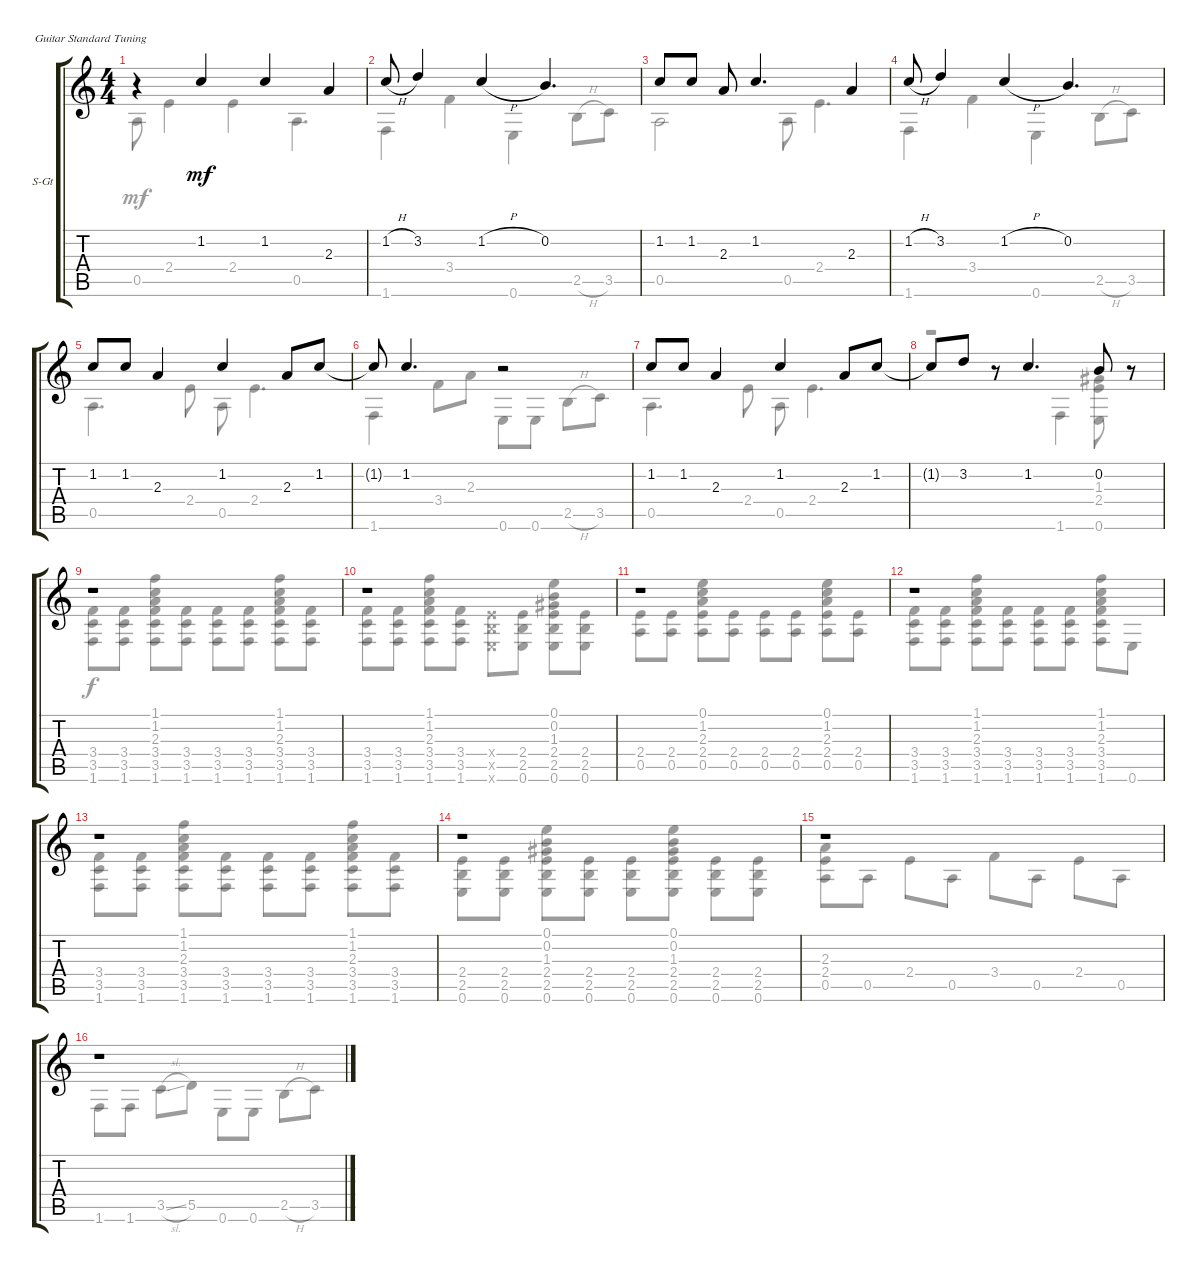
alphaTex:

\defaultSystemsLayout 4
\bracketExtendMode groupsimilarinstruments
\firstSystemTrackNameOrientation horizontal
\otherSystemsTrackNameOrientation horizontal
\track ("Steel Guitar" "S-Gt") {instrument acousticguitarsteel}
\staff {score tabs}
\tuning (E4 B3 G3 D3 A2 E2)
\voice
\ts (4 4)
\tempo (100 hide)
\clef g2
\ks c
r.4{dy mf} 1.2.4 1.2.4 2.3.4 |
1.2{h}.8 3.2.4 1.2{h}.4 0.2.4{d} |
1.2.8 1.2.8 2.3.8 1.2.4{d} 2.3.4 |
1.2{h}.8 3.2.4 1.2{h}.4 0.2.4{d} |
1.2.8 1.2.8 2.3.4 1.2.4 2.3.8 1.2.8 |
1.2{t}.8 1.2.4{d} r.2 |
1.2.8 1.2.8 2.3.4 1.2.4 2.3.8 1.2.8 |
1.2{t}.8 3.2.8 r.8 1.2.4{d} 0.2.8 r.8 |
r.1 |
r.1 |
r.1 |
r.1 |
r.1 |
r.1 |
r.1 |
r.1
\voice
\clef g2
\ottava regular
\simile none
\ks c
0.5.8{dy mf} 2.4.4 2.4.4 0.5.4{d} |
1.6.4 3.4.4 0.6.4 2.5{h}.8 3.5.8 |
0.5.2 0.5.8 2.4.4{d} |
1.6.4 3.4.4 0.6.4 2.5{h}.8 3.5.8 |
0.5.4{d} 2.4.8 0.5.8 2.4.4{d} |
1.6.4 3.4.8 2.3.8 0.6.8 0.6.8 2.5{h}.8 3.5.8 |
0.5.4{d} 2.4.8 0.5.8 2.4.4{d} |
r.2 1.6.4 (0.6 2.4 1.3).8 r.8 |
(1.6 3.5 3.4).8{dy f} (3.4 3.5 1.6).8 (1.6 3.5 3.4 2.3 1.2 1.1).8 (1.6 3.5 3.4).8 (3.4 3.5 1.6).8 (1.6 3.5 3.4).8 (1.6 3.5 3.4 1.1 1.2 2.3).8 (1.6 3.5 3.4).8 |
(1.6 3.5 3.4).8 (3.4 3.5 1.6).8 (1.6 3.5 3.4 2.3 1.2 1.1).8 (1.6 3.5 3.4).8 (2.4{x} 2.5{x} 0.6{x}).8 (0.6 2.5 2.4).8 (0.6 2.5 2.4 0.1 0.2 1.3).8 (0.6 2.5 2.4).8 |
(0.5 2.4).8 (2.4 0.5).8 (0.5 2.4 2.3 1.2 0.1).8 (0.5 2.4).8 (2.4 0.5).8 (0.5 2.4).8 (0.5 2.4 0.1 1.2 2.3).8 (0.5 2.4).8 |
(1.6 3.5 3.4).8 (3.4 3.5 1.6).8 (1.6 3.5 3.4 2.3 1.2 1.1).8 (1.6 3.5 3.4).8 (3.4 3.5 1.6).8 (1.6 3.5 3.4).8 (1.6 3.5 3.4 1.1 1.2 2.3).8 0.6.8 |
(1.6 3.5 3.4).8 (3.4 3.5 1.6).8 (1.6 3.5 3.4 2.3 1.2 1.1).8 (1.6 3.5 3.4).8 (3.4 3.5 1.6).8 (1.6 3.5 3.4).8 (1.6 3.5 3.4 1.1 1.2 2.3).8 (1.6 3.5 3.4).8 |
(0.6 2.5 2.4).8 (0.6 2.5 2.4).8 (0.6 2.5 2.4 0.1 0.2 1.3).8 (0.6 2.5 2.4).8 (0.6 2.5 2.4).8 (0.6 2.5 2.4 0.1 0.2 1.3).8 (0.6 2.5 2.4).8 (0.6 2.5 2.4).8 |
(0.5 2.4 2.3).8 0.5.8 2.4.8 0.5.8 3.4.8 0.5.8 2.4.8 0.5.8 |
1.6.8 1.6.8 3.5{sl}.8 5.5.8 0.6.8 0.6.8 2.5{h}.8 3.5.8
